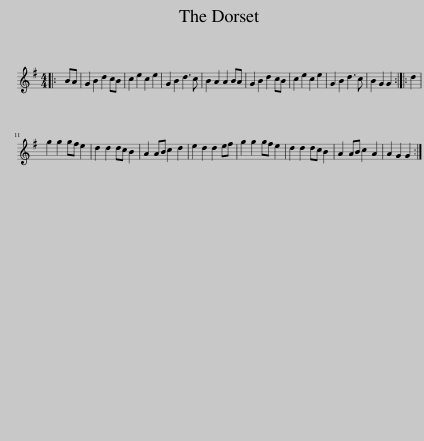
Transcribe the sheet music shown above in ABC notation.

X:1
L:1/8
M:4/4
I:linebreak $
K:G
V:1 treble
V:1
|: BA | G2 B2 d2 cB | c2 e2 c2 e2 | G2 B2 d3 c | B2 A2 A2 BA | %5
 G2 B2 d2 cB | c2 e2 c2 e2 | G2 B2 d3 c | B2 G2 G2 :: d2 |$ %10
 g2 g2 gf e2 | d2 d2 dc B2 | A2 AB c2 d2 | e2 d2 d2 ef | g2 g2 gf e2 | %15
 d2 d2 dc B2 | A2 AB c2 A2 | A2 G2 G2 :| %18
